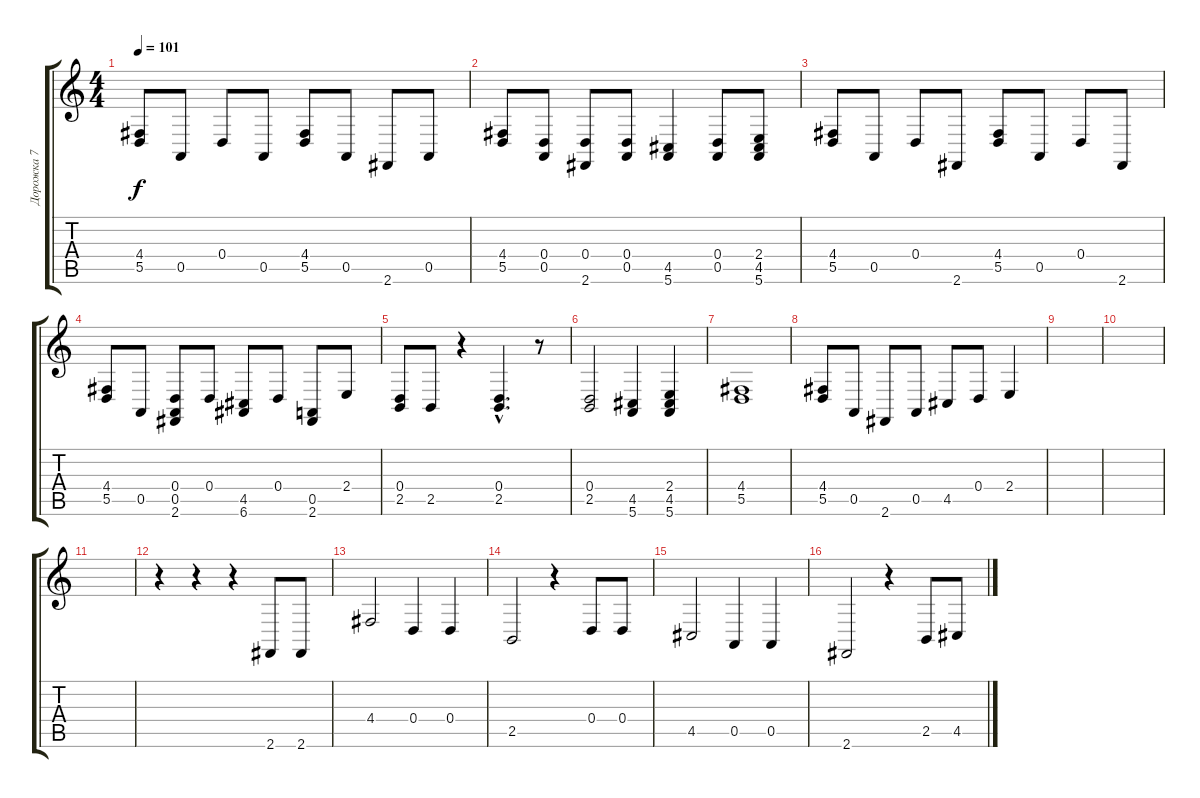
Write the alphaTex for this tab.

\track ("Дорожка 7" "Дорожка 7") {instrument fx5brightness}
\staff {score tabs}
\tuning (E4 B3 G3 D3 A2 E2) {hide}
\ts (4 4)
\tempo 101
\clef g2
\ks c
(4.4 5.5).8{dy f} 0.5.8 0.4.8 0.5.8 (4.4 5.5).8 0.5.8 2.6.8 0.5.8 |
(4.4 5.5).8 (0.4 0.5).8 (0.4 2.6).8 (0.4 0.5).8 (4.5 5.6).4 (0.4 0.5).8 (2.4 4.5 5.6).8 |
(4.4 5.5).8 0.5.8 0.4.8 2.6.8 (4.4 5.5).8 0.5.8 0.4.8 2.6.8 |
(4.4 5.5).8 0.5.8 (0.4 0.5 2.6).8 0.4.8 (4.5 6.6).8 0.4.8 (0.5 2.6).8 2.4.8 |
(0.4 2.5).8 2.5.8 r.4 (0.4{hac} 2.5{hac}).4{d} r.8 |
(0.4 2.5).2 (4.5 5.6).4 (2.4 4.5 5.6).4 |
(4.4 5.5).1 |
(4.4 5.5).8 0.5.8 2.6.8 0.5.8 4.5.8 0.4.8 2.4.4 |
|
|
|
r.4 r.4 r.4 2.6.8 2.6.8 |
4.4.2 0.4.4 0.4.4 |
2.5.2 r.4 0.4.8 0.4.8 |
4.5.2 0.5.4 0.5.4 |
2.6.2 r.4 2.5.8 4.5.8
